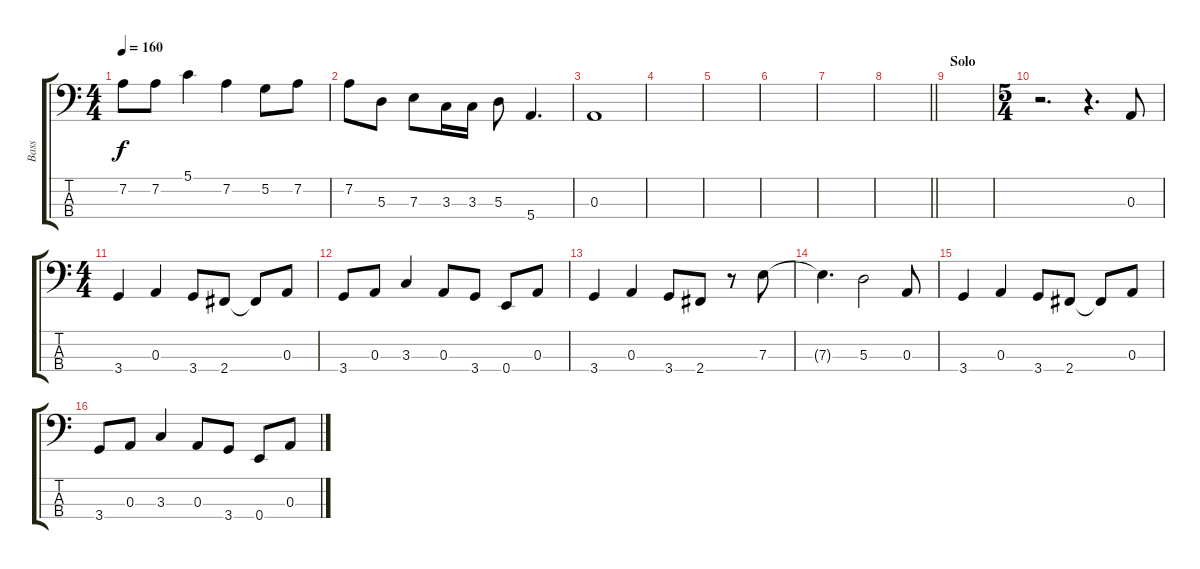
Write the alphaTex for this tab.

\track ("Bass" "Bass") {instrument electricbasspick}
\staff {score tabs}
\tuning (G2 D2 A1 E1) {hide}
\ts (4 4)
\tempo 160
\clef f4
\ks c
7.2.8{dy f} 7.2.8 5.1.4 7.2.4 5.2.8 7.2.8 |
7.2.8 5.3.8 7.3.8 3.3.16 3.3.16 5.3.8 5.4.4{d} |
0.3.1 |
|
|
|
|
\barLineRight lightlight
|
\section ("" "Solo")
|
\ts (5 4)
r.2{d} r.4{d} 0.3.8{volume 15} |
\ts (4 4)
3.4.4 0.3.4 3.4.8 2.4.8 2.4{t}.8 0.3.8 |
3.4.8 0.3.8 3.3.4 0.3.8 3.4.8 0.4.8 0.3.8 |
3.4.4 0.3.4 3.4.8 2.4.8 r.8 7.3.8 |
7.3{t}.4{d} 5.3.2 0.3.8 |
3.4.4 0.3.4 3.4.8 2.4.8 2.4{t}.8 0.3.8 |
3.4.8 0.3.8 3.3.4 0.3.8 3.4.8 0.4.8 0.3.8
